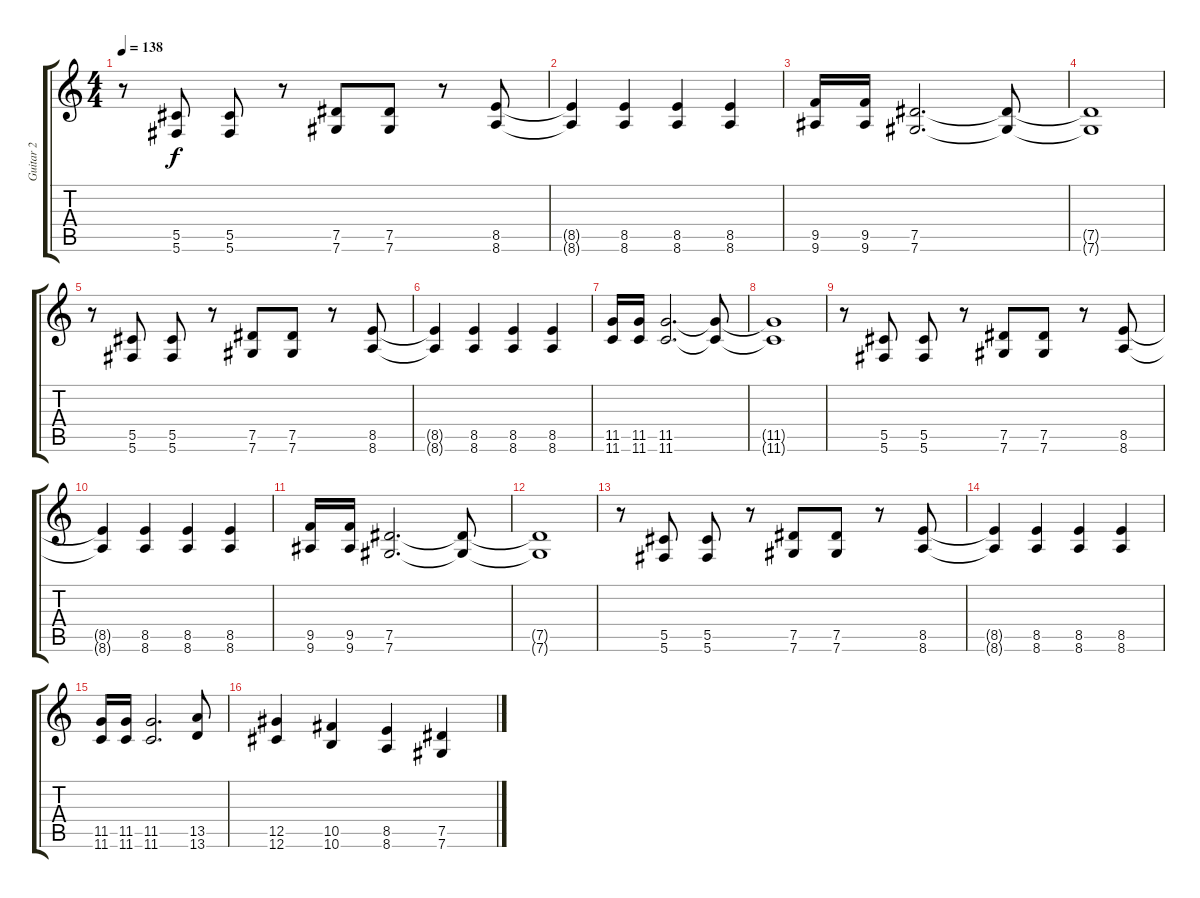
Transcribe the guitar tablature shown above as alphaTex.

\track ("Guitar 2" "Guitar 2") {instrument distortionguitar}
\staff {score tabs}
\tuning (Eb4 Bb3 Gb3 Db3 Ab2 Db2) {hide}
\ts (4 4)
\tempo 138
\clef g2
\ks c
r.8{dy f} (5.5 5.6).8 (5.5 5.6).8 r.8 (7.5 7.6).8 (7.5 7.6).8 r.8 (8.5 8.6).8 |
(8.5{t} 8.6{t}).4 (8.5 8.6).4 (8.5 8.6).4 (8.5 8.6).4 |
(9.5 9.6).16 (9.5 9.6).16 (7.5 7.6).2{d} (7.5{t} 7.6{t}).8 |
(7.5{t} 7.6{t}).1 |
r.8 (5.5 5.6).8 (5.5 5.6).8 r.8 (7.5 7.6).8 (7.5 7.6).8 r.8 (8.5 8.6).8 |
(8.5{t} 8.6{t}).4 (8.5 8.6).4 (8.5 8.6).4 (8.5 8.6).4 |
(11.5 11.6).16 (11.5 11.6).16 (11.5 11.6).2{d} (11.5{t} 11.6{t}).8 |
(11.5{t} 11.6{t}).1 |
r.8 (5.5 5.6).8 (5.5 5.6).8 r.8 (7.5 7.6).8 (7.5 7.6).8 r.8 (8.5 8.6).8 |
(8.5{t} 8.6{t}).4 (8.5 8.6).4 (8.5 8.6).4 (8.5 8.6).4 |
(9.5 9.6).16 (9.5 9.6).16 (7.5 7.6).2{d} (7.5{t} 7.6{t}).8 |
(7.5{t} 7.6{t}).1 |
r.8 (5.5 5.6).8 (5.5 5.6).8 r.8 (7.5 7.6).8 (7.5 7.6).8 r.8 (8.5 8.6).8 |
(8.5{t} 8.6{t}).4 (8.5 8.6).4 (8.5 8.6).4 (8.5 8.6).4 |
(11.5 11.6).16 (11.5 11.6).16 (11.5 11.6).2{d} (13.5 13.6).8 |
(12.5 12.6).4 (10.5 10.6).4 (8.5 8.6).4 (7.5 7.6).4
